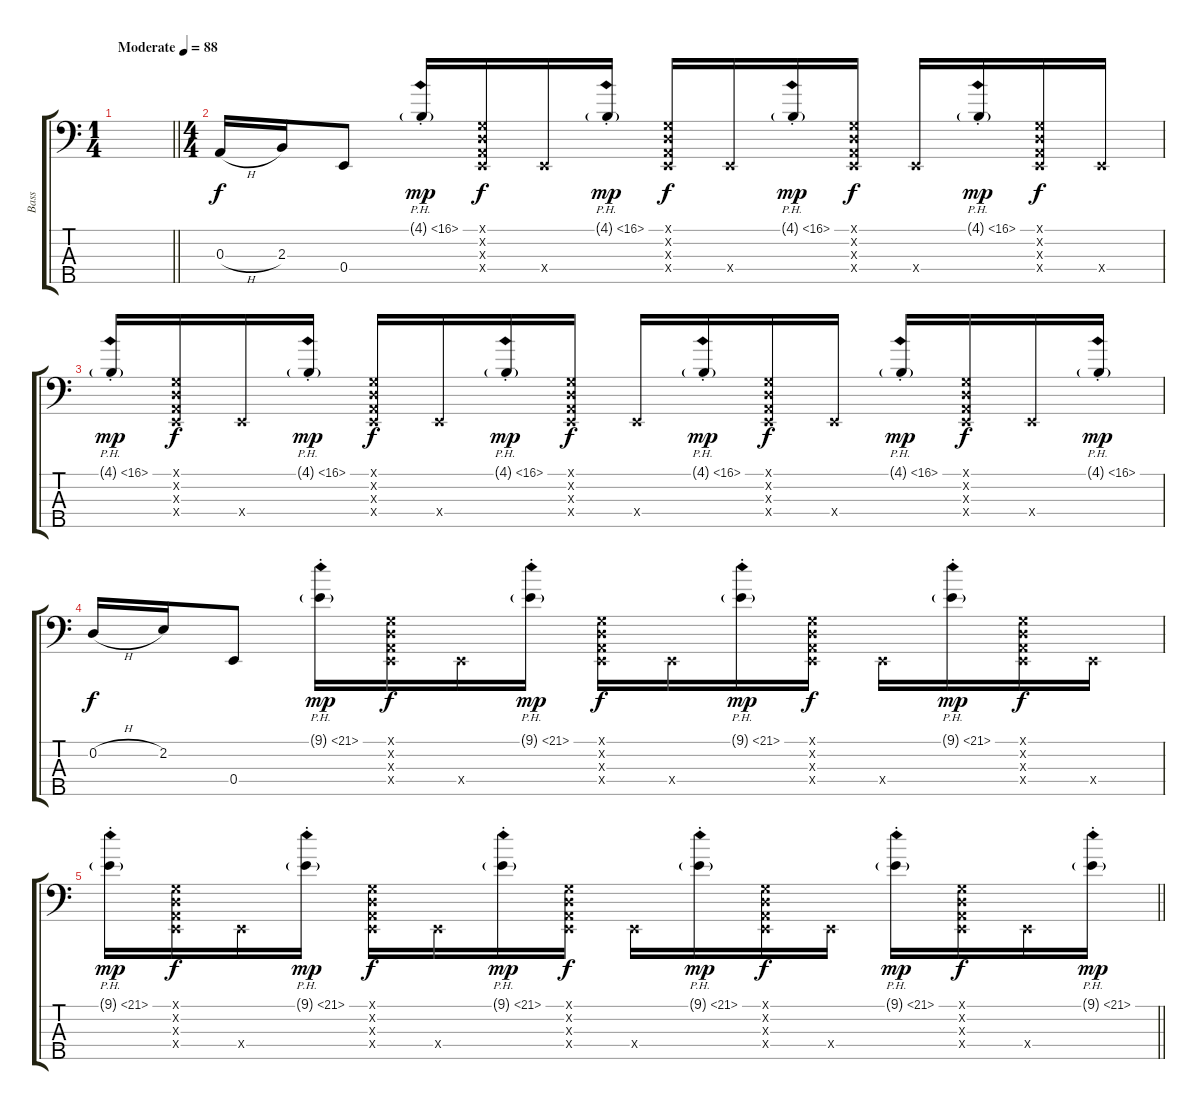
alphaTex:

\track ("Bass" "Bass") {instrument electricbassfinger}
\staff {score tabs}
\tuning (G2 D2 A1 E1 B0) {hide}
\ts (1 4)
\tempo (88 "Moderate")
\clef f4
\barLineRight lightlight
\ks c
|
\ts (4 4)
0.3{h}.16 2.3.16 0.4.8 4.1{ph 12 g st}.16{dy mp} (0.1{x} 0.2{x} 0.3{x} 0.4{x}).16{dy f} 0.4{x}.16 4.1{ph 12 g st}.16{dy mp} (0.1{x} 0.2{x} 0.3{x} 0.4{x}).16{dy f} 0.4{x}.16 4.1{ph 12 g st}.16{dy mp} (0.1{x} 0.2{x} 0.3{x} 0.4{x}).16{dy f} 0.4{x}.16 4.1{ph 12 g st}.16{dy mp} (0.1{x} 0.2{x} 0.3{x} 0.4{x}).16{dy f} 0.4{x}.16 |
4.1{ph 12 g st}.16{dy mp} (0.1{x} 0.2{x} 0.3{x} 0.4{x}).16{dy f} 0.4{x}.16 4.1{ph 12 g st}.16{dy mp} (0.1{x} 0.2{x} 0.3{x} 0.4{x}).16{dy f} 0.4{x}.16 4.1{ph 12 g st}.16{dy mp} (0.1{x} 0.2{x} 0.3{x} 0.4{x}).16{dy f} 0.4{x}.16 4.1{ph 12 g st}.16{dy mp} (0.1{x} 0.2{x} 0.3{x} 0.4{x}).16{dy f} 0.4{x}.16 4.1{ph 12 g st}.16{dy mp} (0.1{x} 0.2{x} 0.3{x} 0.4{x}).16{dy f} 0.4{x}.16 4.1{ph 12 g st}.16{dy mp} |
0.2{h}.16{dy f} 2.2.16 0.4.8 9.1{ph 12 g st}.16{dy mp} (0.1{x} 0.2{x} 0.3{x} 0.4{x}).16{dy f} 0.4{x}.16 9.1{ph 12 g st}.16{dy mp} (0.1{x} 0.2{x} 0.3{x} 0.4{x}).16{dy f} 0.4{x}.16 9.1{ph 12 g st}.16{dy mp} (0.1{x} 0.2{x} 0.3{x} 0.4{x}).16{dy f} 0.4{x}.16 9.1{ph 12 g st}.16{dy mp} (0.1{x} 0.2{x} 0.3{x} 0.4{x}).16{dy f} 0.4{x}.16 |
\barLineRight lightlight
9.1{ph 12 g st}.16{dy mp} (0.1{x} 0.2{x} 0.3{x} 0.4{x}).16{dy f} 0.4{x}.16 9.1{ph 12 g st}.16{dy mp} (0.1{x} 0.2{x} 0.3{x} 0.4{x}).16{dy f} 0.4{x}.16 9.1{ph 12 g st}.16{dy mp} (0.1{x} 0.2{x} 0.3{x} 0.4{x}).16{dy f} 0.4{x}.16 9.1{ph 12 g st}.16{dy mp} (0.1{x} 0.2{x} 0.3{x} 0.4{x}).16{dy f} 0.4{x}.16 9.1{ph 12 g st}.16{dy mp} (0.1{x} 0.2{x} 0.3{x} 0.4{x}).16{dy f} 0.4{x}.16 9.1{ph 12 g st}.16{dy mp}
